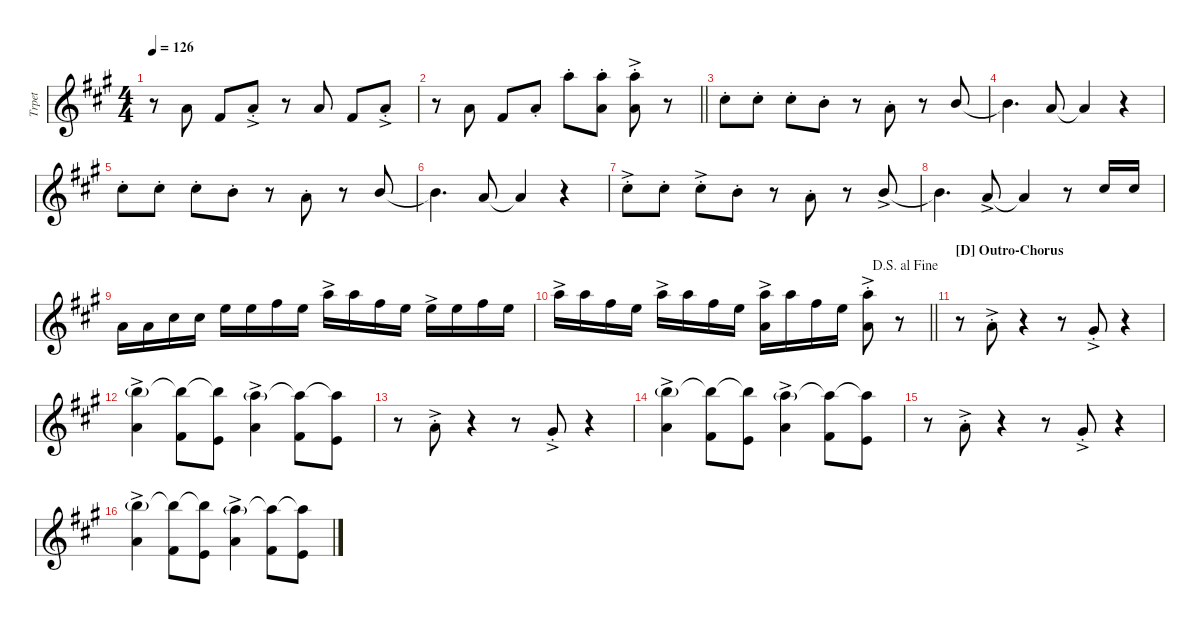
\hideDynamics
\bracketExtendMode groupsimilarinstruments
\otherSystemsTrackNameOrientation horizontal
\track ("Trumpet" "Trpet") {defaultSystemsLayout 4 instrument trumpet}
\staff {score}
\tuning (E4 B3 G3 D3 A2 E2)
\ts (4 4)
\tempo 126
\clef g2
\ks a
r.8{dy mf beam Down} 5.1{acc forcenatural}.8{beam Up} 2.1{acc #}.8{beam Up} 5.1{ac st acc forcenatural}.8{beam Up} r.8{beam Up} 5.1{acc forcenatural}.8{beam Up} 2.1{acc #}.8{beam Up} 5.1{ac st acc forcenatural}.8{beam Up} |
\barLineRight lightlight
r.8{beam Down} 5.1{acc forcenatural}.8{beam Up} 2.1{acc #}.8{beam Up} 5.1{st acc forcenatural}.8{beam Up} 17.1{st acc forcenatural}.8{beam Down} (14.3{st acc forcenatural} 17.1{st acc forcenatural}).8{beam Down} (14.3{ac st acc forcenatural} 17.1{ac st acc forcenatural}).8{beam Down} r.8{beam Down} |
9.1{st acc #}.8{dy mp beam Down} 9.1{st acc #}.8{beam Down} 9.1{st acc #}.8{beam Down} 7.1{st acc forcenatural}.8{beam Down} r.8{beam Down} 5.1{st acc forcenatural}.8{beam Up} r.8{beam Up} 7.1{acc forcenatural}.8{beam Up} |
7.1{t acc forcenatural}.4{d beam Down} 5.1{acc forcenatural}.8{beam Up} 5.1{t acc forcenatural}.4{beam Up} r.4{beam Up} |
9.1{st acc #}.8{beam Down} 9.1{st acc #}.8{beam Down} 9.1{st acc #}.8{beam Down} 7.1{st acc forcenatural}.8{beam Down} r.8{beam Down} 5.1{st acc forcenatural}.8{beam Up} r.8{beam Up} 7.1{acc forcenatural}.8{beam Up} |
7.1{t acc forcenatural}.4{d beam Down} 5.1{acc forcenatural}.8{beam Up} 5.1{t acc forcenatural}.4{beam Up} r.4{beam Up} |
9.1{ac st acc #}.8{dy mf beam Down} 9.1{st acc #}.8{beam Down} 9.1{ac st acc #}.8{beam Down} 7.1{st acc forcenatural}.8{beam Down} r.8{beam Down} 5.1{st acc forcenatural}.8{beam Up} r.8{beam Up} 7.1{ac acc forcenatural}.8{beam Up} |
7.1{t acc forcenatural}.4{d beam Down} 5.1{ac acc forcenatural}.8{beam Up} 5.1{t acc forcenatural}.4{beam Up} r.8{beam Up} 9.1{acc #}.16{dy mp beam Down} 9.1{acc #}.16{beam Down} |
5.1{acc forcenatural}.16{beam Down} 5.1{acc forcenatural}.16{beam Down} 9.1{acc #}.16{beam Down} 9.1{acc #}.16{beam Down} 12.1{acc forcenatural}.16{dy mf beam Down} 12.1{acc forcenatural}.16{beam Down} 14.1{acc #}.16{beam Down} 12.1{acc forcenatural}.16{beam Down} 17.1{ac acc forcenatural}.16{beam Down} 17.1{acc forcenatural}.16{beam Down} 14.1{acc #}.16{beam Down} 12.1{acc forcenatural}.16{beam Down} 12.1{ac acc forcenatural}.16{beam Down} 12.1{acc forcenatural}.16{beam Down} 14.1{acc #}.16{beam Down} 12.1{acc forcenatural}.16{beam Down} |
\jump dalsegnoalfine
\barLineRight lightlight
17.1{ac acc forcenatural}.16{beam Down} 17.1{acc forcenatural}.16{beam Down} 14.1{acc #}.16{beam Down} 12.1{acc forcenatural}.16{beam Down} 17.1{ac acc forcenatural}.16{beam Down} 17.1{acc forcenatural}.16{beam Down} 14.1{acc #}.16{beam Down} 12.1{acc forcenatural}.16{beam Down} (17.1{ac acc forcenatural} 14.3{acc forcenatural}).16{beam Down} 17.1{acc forcenatural}.16{beam Down} 14.1{acc #}.16{beam Down} 12.1{acc forcenatural}.16{beam Down} (14.3{ac st acc forcenatural} 17.1{ac st acc forcenatural}).8{beam Down} r.8{beam Down} |
\section ("D" "Outro-Chorus")
r.8{beam Down} 5.1{ac st acc forcenatural}.8{beam Up} r.4{beam Up} r.8{beam Up} 4.1{ac st acc #}.8{beam Up} r.4{beam Up} |
(19.4{ac acc forcenatural} 19.1{g acc forcenatural}).4{beam Down} (16.4{acc #} 19.1{t acc forcenatural}).8{beam Down} (19.5{acc forcenatural} 19.1{t acc forcenatural}).8{beam Down} (24.5{ac acc forcenatural} 26.3{g acc forcenatural}).4{beam Down} (26.6{acc #} 26.3{t acc forcenatural}).8{beam Down} (0.1{acc forcenatural} 26.3{t acc forcenatural}).8{beam Down} |
r.8{beam Down} 5.1{ac st acc forcenatural}.8{beam Up} r.4{beam Up} r.8{beam Up} 4.1{ac st acc #}.8{beam Up} r.4{beam Up} |
(19.4{ac acc forcenatural} 19.1{g acc forcenatural}).4{beam Down} (16.4{acc #} 19.1{t acc forcenatural}).8{beam Down} (19.5{acc forcenatural} 19.1{t acc forcenatural}).8{beam Down} (24.5{ac acc forcenatural} 26.3{g acc forcenatural}).4{beam Down} (26.6{acc #} 26.3{t acc forcenatural}).8{beam Down} (0.1{acc forcenatural} 26.3{t acc forcenatural}).8{beam Down} |
r.8{beam Down} 5.1{ac st acc forcenatural}.8{beam Up} r.4{beam Up} r.8{beam Up} 4.1{ac st acc #}.8{beam Up} r.4{beam Up} |
(19.4{ac acc forcenatural} 19.1{g acc forcenatural}).4{beam Down} (16.4{acc #} 19.1{t acc forcenatural}).8{beam Down} (19.5{acc forcenatural} 19.1{t acc forcenatural}).8{beam Down} (24.5{ac acc forcenatural} 26.3{g acc forcenatural}).4{beam Down} (26.6{acc #} 26.3{t acc forcenatural}).8{beam Down} (0.1{acc forcenatural} 26.3{t acc forcenatural}).8{beam Down}
